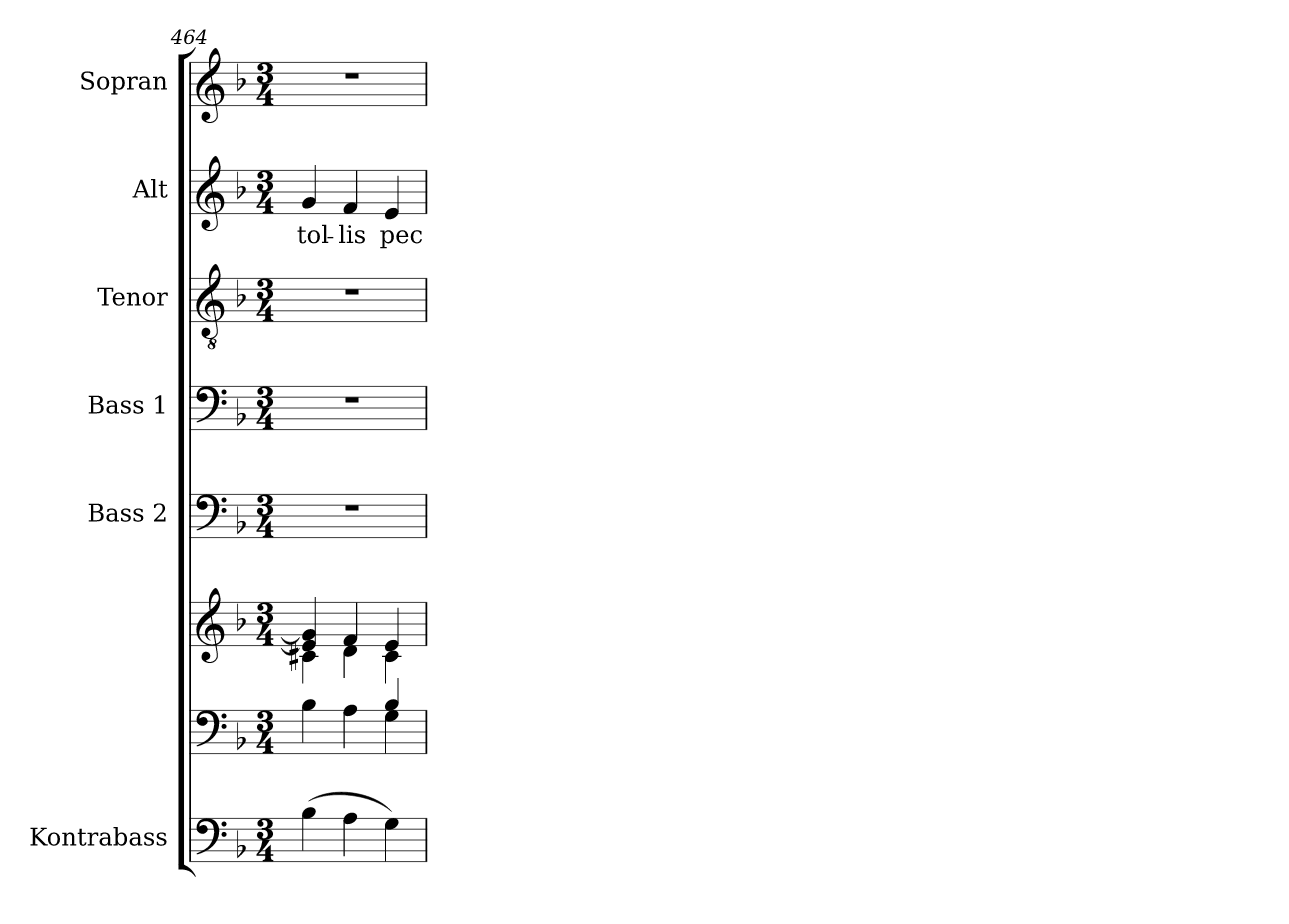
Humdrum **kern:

**kern	**kern	**kern	**kern	**kern	**kern	**kern	**text	**kern
*part7	*part6	*part6	*part5	*part4	*part3	*part2	*part2	*part1
*staff8	*staff7	*staff6	*staff5	*staff4	*staff3	*staff2	*staff2	*staff1
*I"Kontrabass	*	*	*I"Bass 2	*I"Bass 1	*I"Tenor	*I"Alt	*	*I"Sopran
*I'Kb.	*	*	*I'B. 2	*I'B. 1	*I'T.	*I'A.	*	*I'S.
*clefF4	*clefF4	*clefG2	*clefF4	*clefF4	*clefGv2	*clefG2	*	*clefG2
*ITrd7c12	*	*	*	*	*	*	*	*
*k[b-]	*k[b-]	*k[b-]	*k[b-]	*k[b-]	*k[b-]	*k[b-]	*	*k[b-]
*F:	*F:	*F:	*F:	*F:	*F:	*F:	*	*F:
*M3/4	*M3/4	*M3/4	*M3/4	*M3/4	*M3/4	*M3/4	*	*M3/4
=464	=464	=464	=464	=464	=464	=464	=464	=464
*	*^	*^	*	*	*	*	*	*
!	!	!	!	!	!	!	!	!	!LO:LY:b	!
(>4BB-\	4B-\	2ryy	4e/] 4g/]	4c#X\	2.r	2.r	2.r	4g/	tol-	2.r
!	!	!	!	!	!	!	!	!	!LO:LY:b	!
4AA\	4A\	.	4f/	4d\	.	.	.	4f/	-lis	.
!	!	!	!	!	!	!	!	!	!LO:LY:b	!
4GG\)	4B-/	4G\	4e/	4c#\	.	.	.	4e/	pec-	.
*	*v	*v	*	*	*	*	*	*	*	*
*	*	*v	*v	*	*	*	*	*	*
=	=	=	=	=	=	=	=	=
*-	*-	*-	*-	*-	*-	*-	*-	*-
